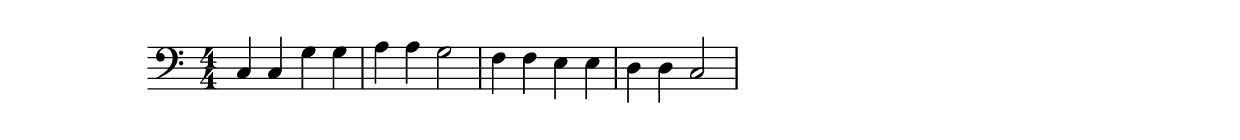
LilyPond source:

\version "2.20.0"
\language "english"
\relative
{
  \clef "bass"
  \numericTimeSignature \time 4/4
  | c4 c g' g | a a g2 | f4 f e e | d d c2 |
  
}